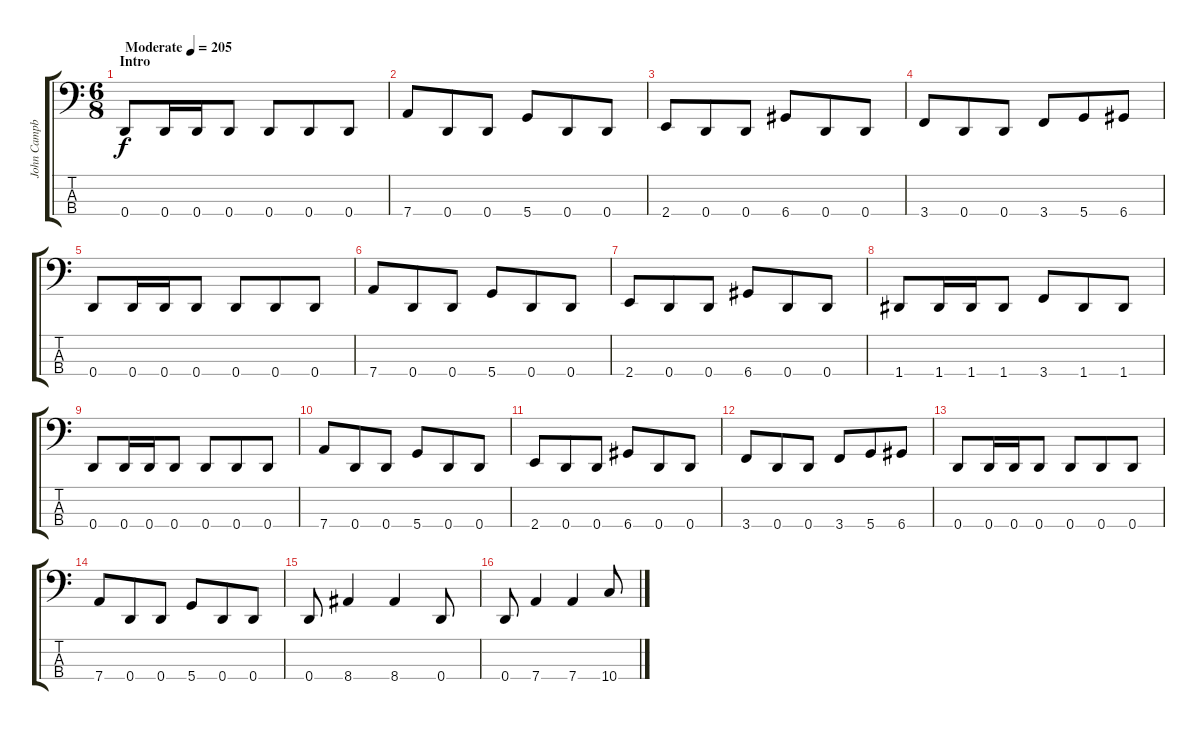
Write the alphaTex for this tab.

\track ("John Campbell" "John Campb") {instrument electricbasspick}
\staff {score tabs}
\tuning (G2 D2 A1 D1) {hide}
\ts (6 8)
\section ("" "Intro")
\tempo (205 "Moderate")
\clef f4
\ks c
0.4.8{dy f instrument electricbasspick} 0.4.16 0.4.16 0.4.8 0.4.8 0.4.8 0.4.8 |
7.4.8 0.4.8 0.4.8 5.4.8 0.4.8 0.4.8 |
2.4.8 0.4.8 0.4.8 6.4.8 0.4.8 0.4.8 |
3.4.8 0.4.8 0.4.8 3.4.8 5.4.8 6.4.8 |
0.4.8 0.4.16 0.4.16 0.4.8 0.4.8 0.4.8 0.4.8 |
7.4.8 0.4.8 0.4.8 5.4.8 0.4.8 0.4.8 |
2.4.8 0.4.8 0.4.8 6.4.8 0.4.8 0.4.8 |
1.4.8 1.4.16 1.4.16 1.4.8 3.4.8 1.4.8 1.4.8 |
0.4.8 0.4.16 0.4.16 0.4.8 0.4.8 0.4.8 0.4.8 |
7.4.8 0.4.8 0.4.8 5.4.8 0.4.8 0.4.8 |
2.4.8 0.4.8 0.4.8 6.4.8 0.4.8 0.4.8 |
3.4.8 0.4.8 0.4.8 3.4.8 5.4.8 6.4.8 |
0.4.8 0.4.16 0.4.16 0.4.8 0.4.8 0.4.8 0.4.8 |
7.4.8 0.4.8 0.4.8 5.4.8 0.4.8 0.4.8 |
0.4.8 8.4.4 8.4.4 0.4.8 |
0.4.8 7.4.4 7.4.4 10.4.8
